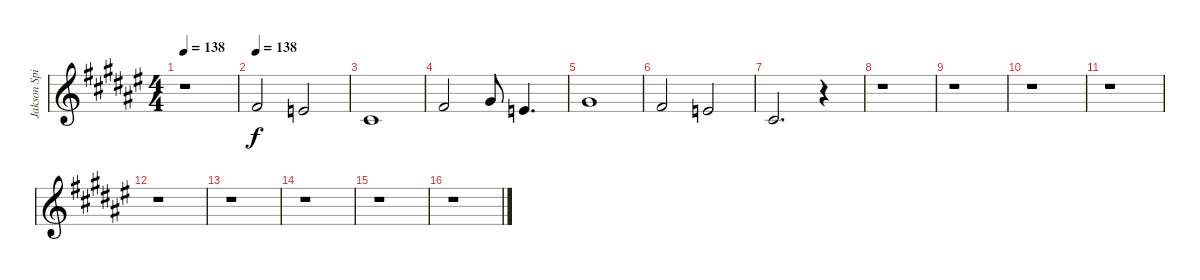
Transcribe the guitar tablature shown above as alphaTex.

\track ("Jakson Spires Vocals" "Jakson Spi") {instrument piccolo}
\staff {score}
\tuning (E4 B3 G3 D3 A2 E2) {hide}
\ts (4 4)
\tempo 138
\clef g2
\ks f#
r.1{dy f} |
\tempo 138
7.2.2{instrument piccolo} 5.2.2 |
6.3.1 |
7.2.2 9.2.8 9.3.4{d} |
9.2.1 |
7.2.2 5.2.2 |
6.3.2{d} r.4 |
r.1 |
r.1 |
r.1 |
r.1 |
r.1 |
r.1 |
r.1 |
r.1 |
r.1
